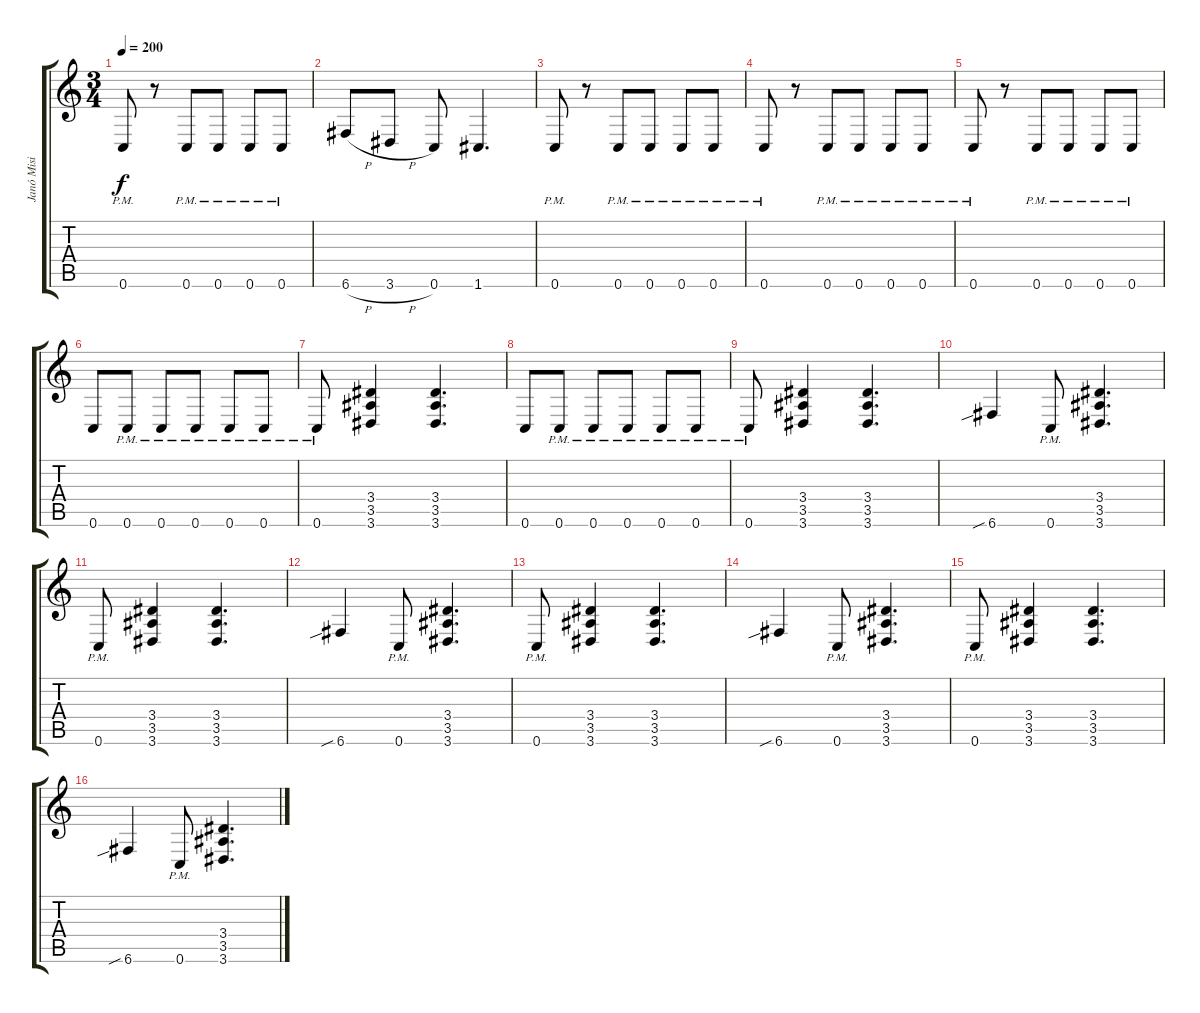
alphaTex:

\track ("Janó Misi" "Janó Misi") {instrument distortionguitar}
\staff {score tabs}
\tuning (D4 A3 F3 C3 G2 C2) {hide}
\ts (3 4)
\tempo 200
\clef g2
\ks c
0.6{pm}.8{dy f} r.8 0.6{pm}.8 0.6{pm}.8 0.6{pm}.8 0.6{pm}.8 |
6.6{h}.8 3.6{h}.8 0.6.8 1.6.4{d} |
0.6{pm}.8 r.8 0.6{pm}.8 0.6{pm}.8 0.6{pm}.8 0.6{pm}.8 |
0.6{pm}.8 r.8 0.6{pm}.8 0.6{pm}.8 0.6{pm}.8 0.6{pm}.8 |
0.6{pm}.8 r.8 0.6{pm}.8 0.6{pm}.8 0.6{pm}.8 0.6{pm}.8 |
0.6.8 0.6{pm}.8 0.6{pm}.8 0.6{pm}.8 0.6{pm}.8 0.6{pm}.8 |
0.6{pm}.8 (3.4 3.5 3.6).4 (3.4 3.5 3.6).4{d} |
0.6.8 0.6{pm}.8 0.6{pm}.8 0.6{pm}.8 0.6{pm}.8 0.6{pm}.8 |
0.6{pm}.8 (3.4 3.5 3.6).4 (3.4 3.5 3.6).4{d} |
6.6{sib}.4 0.6{pm}.8 (3.4 3.5 3.6).4{d} |
0.6{pm}.8 (3.4 3.5 3.6).4 (3.4 3.5 3.6).4{d} |
6.6{sib}.4 0.6{pm}.8 (3.4 3.5 3.6).4{d} |
0.6{pm}.8 (3.4 3.5 3.6).4 (3.4 3.5 3.6).4{d} |
6.6{sib}.4 0.6{pm}.8 (3.4 3.5 3.6).4{d} |
0.6{pm}.8 (3.4 3.5 3.6).4 (3.4 3.5 3.6).4{d} |
6.6{sib}.4 0.6{pm}.8 (3.4 3.5 3.6).4{d}
